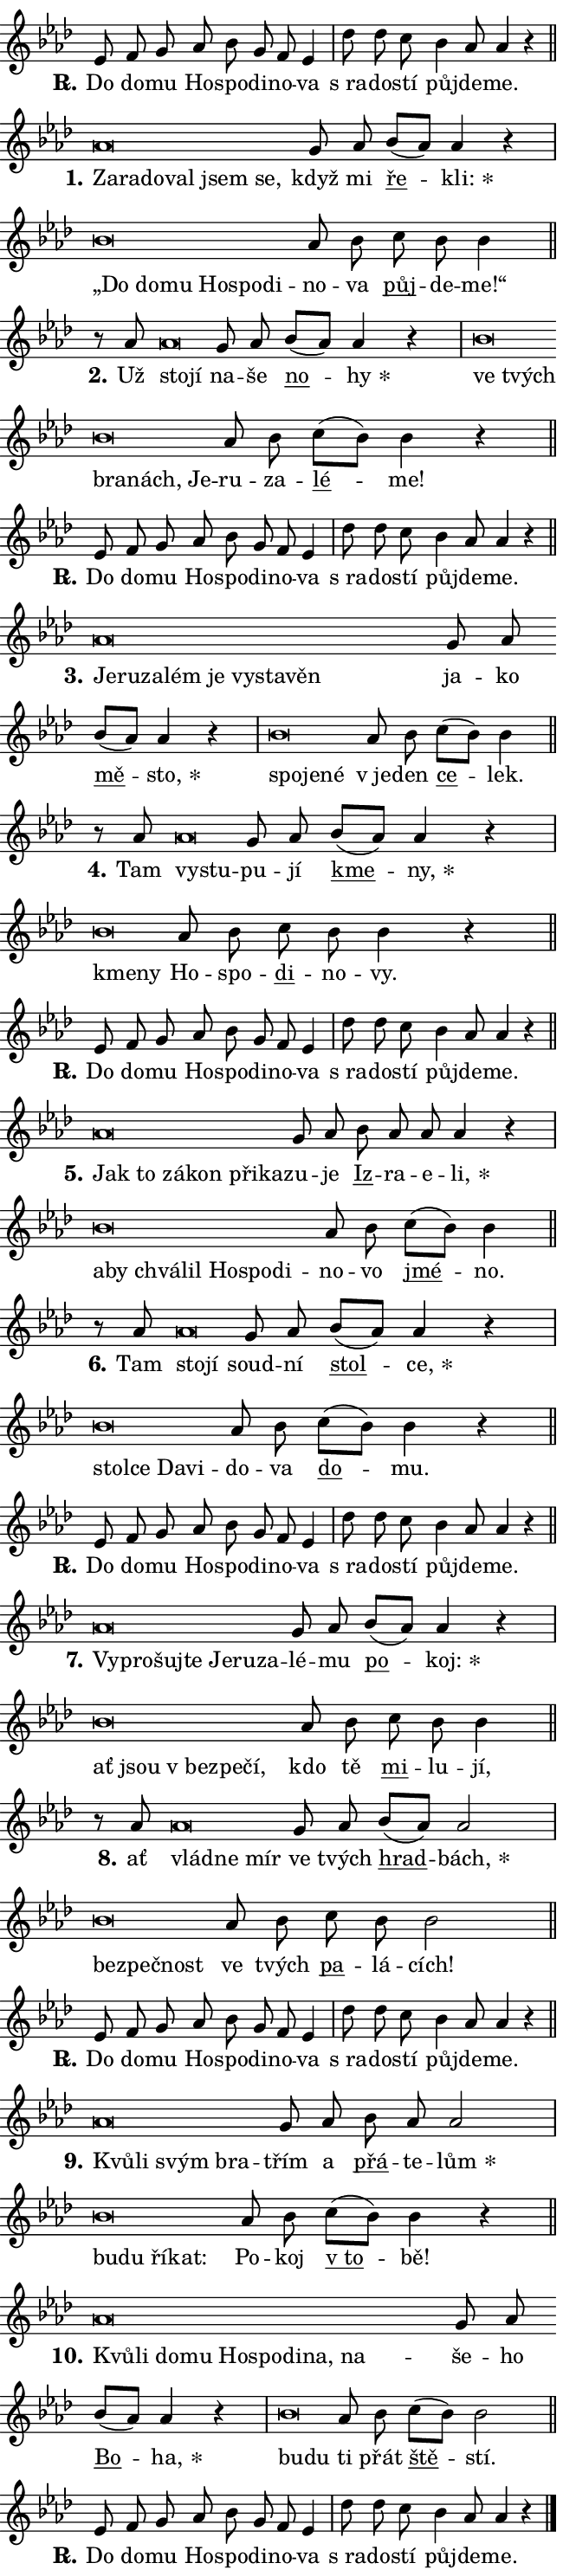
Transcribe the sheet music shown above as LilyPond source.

\version "2.24.0"
\header { tagline = "" }
\paper {
  indent = 0\cm
  top-margin = 0\cm
  right-margin = 0.13\cm % to fit lyric hyphens
  bottom-margin = 0\cm
  left-margin = 0\cm
  paper-width = 11\cm
  page-breaking = #ly:one-page-breaking
  system-system-spacing.basic-distance = #11
  score-system-spacing.basic-distance = #11
  ragged-last = ##f
}


%% Author: Thomas Morley
%% https://lists.gnu.org/archive/html/lilypond-user/2020-05/msg00002.html
#(define (line-position grob)
"Returns position of @var[grob} in current system:
   @code{'start}, if at first time-step
   @code{'end}, if at last time-step
   @code{'middle} otherwise
"
  (let* ((col (ly:item-get-column grob))
         (ln (ly:grob-object col 'left-neighbor))
         (rn (ly:grob-object col 'right-neighbor))
         (col-to-check-left (if (ly:grob? ln) ln col))
         (col-to-check-right (if (ly:grob? rn) rn col))
         (break-dir-left
           (and
             (ly:grob-property col-to-check-left 'non-musical #f)
             (ly:item-break-dir col-to-check-left)))
         (break-dir-right
           (and
             (ly:grob-property col-to-check-right 'non-musical #f)
             (ly:item-break-dir col-to-check-right))))
        (cond ((eqv? 1 break-dir-left) 'start)
              ((eqv? -1 break-dir-right) 'end)
              (else 'middle))))

#(define (tranparent-at-line-position vctor)
  (lambda (grob)
  "Relying on @code{line-position} select the relevant enry from @var{vctor}.
Used to determine transparency,"
    (case (line-position grob)
      ((end) (not (vector-ref vctor 0)))
      ((middle) (not (vector-ref vctor 1)))
      ((start) (not (vector-ref vctor 2))))))

noteHeadBreakVisibility =
#(define-music-function (break-visibility)(vector?)
"Makes @code{NoteHead}s transparent relying on @var{break-visibility}"
#{
  \override NoteHead.transparent =
    #(tranparent-at-line-position break-visibility)
#})

#(define delete-ledgers-for-transparent-note-heads
  (lambda (grob)
    "Reads whether a @code{NoteHead} is transparent.
If so this @code{NoteHead} is removed from @code{'note-heads} from
@var{grob}, which is supposed to be @code{LedgerLineSpanner}.
As a result ledgers are not printed for this @code{NoteHead}"
    (let* ((nhds-array (ly:grob-object grob 'note-heads))
           (nhds-list
             (if (ly:grob-array? nhds-array)
                 (ly:grob-array->list nhds-array)
                 '()))
           ;; Relies on the transparent-property being done before
           ;; Staff.LedgerLineSpanner.after-line-breaking is executed.
           ;; This is fragile ...
           (to-keep
             (remove
               (lambda (nhd)
                 (ly:grob-property nhd 'transparent #f))
               nhds-list)))
      ;; TODO find a better method to iterate over grob-arrays, similiar
      ;; to filter/remove etc for lists
      ;; For now rebuilt from scratch
      (set! (ly:grob-object grob 'note-heads)  '())
      (for-each
        (lambda (nhd)
          (ly:pointer-group-interface::add-grob grob 'note-heads nhd))
        to-keep))))

squashNotes = {
  \override NoteHead.X-extent = #'(-0.2 . 0.2)
  \override NoteHead.Y-extent = #'(-0.75 . 0)
  \override NoteHead.stencil =
    #(lambda (grob)
       (let ((pos (ly:grob-property grob 'staff-position)))
         (begin
           (if (< pos -7) (display "ERROR: Lower brevis then expected\n") (display ""))
           (if (<= pos -6) ly:text-interface::print ly:note-head::print))))
}
unSquashNotes = {
  \revert NoteHead.X-extent
  \revert NoteHead.Y-extent
  \revert NoteHead.stencil
}

hideNotes = \noteHeadBreakVisibility #begin-of-line-visible
unHideNotes = \noteHeadBreakVisibility #all-visible

% work-around for resetting accidentals
% https://lilypond.org/doc/v2.23/Documentation/notation/displaying-rhythms#unmetered-music
cadenzaMeasure = {
  \cadenzaOff
  \partial 1024 s1024
  \cadenzaOn
}

#(define-markup-command (accent layout props text) (markup?)
  "Underline accented syllable"
  (interpret-markup layout props
    #{\markup \override #'(offset . 4.3) \underline { #text }#}))

responsum = \markup \concat {
  "R" \hspace #-1.05 \path #0.1 #'((moveto 0 0.07) (lineto 0.9 0.8)) \hspace #0.05 "."
}

spaceSize = #0.6828661417322834 % exact space size for TeX Gyre Schola

\layout {
  \context {
    \Staff
    \remove "Time_signature_engraver"
    \override LedgerLineSpanner.after-line-breaking = #delete-ledgers-for-transparent-note-heads
  }
  \context {
    \Lyrics {
      \override LyricSpace.minimum-distance = \spaceSize
      \override LyricText.font-name = #"TeX Gyre Schola"
      \override LyricText.font-size = 1
      \override StanzaNumber.font-name = #"TeX Gyre Schola Bold"
      \override StanzaNumber.font-size = 1
    }
  }
  \context {
    \Score 
    \override NoteHead.text =
      #(lambda (grob) 
        (let ((pos (ly:grob-property grob 'staff-position)))
          #{\markup {
            \combine
              \halign #-0.55 \raise #(if (= pos -6) 0 0.5) \override #'(thickness . 2) \draw-line #'(3.2 . 0)
              \musicglyph "noteheads.sM1"
          }#}))
  }
}

% magnetic-lyrics.ily
%
%   written by
%     Jean Abou Samra <jean@abou-samra.fr>
%     Werner Lemberg <wl@gnu.org>
%
%   adapted by
%     Jiri Hon <jiri.hon@gmail.com>
%
% Version 2022-Apr-15

% https://www.mail-archive.com/lilypond-user@gnu.org/msg149350.html

#(define (Left_hyphen_pointer_engraver context)
   "Collect syllable-hyphen-syllable occurrences in lyrics and store
them in properties.  This engraver only looks to the left.  For
example, if the lyrics input is @code{foo -- bar}, it does the
following.

@itemize @bullet
@item
Set the @code{text} property of the @code{LyricHyphen} grob between
@q{foo} and @q{bar} to @code{foo}.

@item
Set the @code{left-hyphen} property of the @code{LyricText} grob with
text @q{foo} to the @code{LyricHyphen} grob between @q{foo} and
@q{bar}.
@end itemize

Use this auxiliary engraver in combination with the
@code{lyric-@/text::@/apply-@/magnetic-@/offset!} hook."
   (let ((hyphen #f)
         (text #f))
     (make-engraver
      (acknowledgers
       ((lyric-syllable-interface engraver grob source-engraver)
        (set! text grob)))
      (end-acknowledgers
       ((lyric-hyphen-interface engraver grob source-engraver)
        ;(when (not (grob::has-interface grob 'lyric-space-interface))
          (set! hyphen grob)));)
      ((stop-translation-timestep engraver)
       (when (and text hyphen)
         (ly:grob-set-object! text 'left-hyphen hyphen))
       (set! text #f)
       (set! hyphen #f)))))

#(define (lyric-text::apply-magnetic-offset! grob)
   "If the space between two syllables is less than the value in
property @code{LyricText@/.details@/.squash-threshold}, move the right
syllable to the left so that it gets concatenated with the left
syllable.

Use this function as a hook for
@code{LyricText@/.after-@/line-@/breaking} if the
@code{Left_@/hyphen_@/pointer_@/engraver} is active."
   (let ((hyphen (ly:grob-object grob 'left-hyphen #f)))
     (when hyphen
       (let ((left-text (ly:spanner-bound hyphen LEFT)))
         (when (grob::has-interface left-text 'lyric-syllable-interface)
           (let* ((common (ly:grob-common-refpoint grob left-text X))
                  (this-x-ext (ly:grob-extent grob common X))
                  (left-x-ext
                   (begin
                     ;; Trigger magnetism for left-text.
                     (ly:grob-property left-text 'after-line-breaking)
                     (ly:grob-extent left-text common X)))
                  ;; `delta` is the gap width between two syllables.
                  (delta (- (interval-start this-x-ext)
                            (interval-end left-x-ext)))
                  (details (ly:grob-property grob 'details))
                  (threshold (assoc-get 'squash-threshold details 0.2)))
             (when (< delta threshold)
               (let* (;; We have to manipulate the input text so that
                      ;; ligatures crossing syllable boundaries are not
                      ;; disabled.  For languages based on the Latin
                      ;; script this is essentially a beautification.
                      ;; However, for non-Western scripts it can be a
                      ;; necessity.
                      (lt (ly:grob-property left-text 'text))
                      (rt (ly:grob-property grob 'text))
                      (is-space (grob::has-interface hyphen 'lyric-space-interface))
                      (space (if is-space " " ""))
                      (extra-delta (if is-space spaceSize 0))
                      ;; Append new syllable.
                      (ltrt-space (if (and (string? lt) (string? rt))
                                (string-append lt space rt)
                                (make-concat-markup (list lt space rt))))
                      ;; Right-align `ltrt` to the right side.
                      (ltrt-space-markup (grob-interpret-markup
                               grob
                               (make-translate-markup
                                (cons (interval-length this-x-ext) 0)
                                (make-right-align-markup ltrt-space)))))
                 (begin
                   ;; Don't print `left-text`.
                   (ly:grob-set-property! left-text 'stencil #f)
                   ;; Set text and stencil (which holds all collected
                   ;; syllables so far) and shift it to the left.
                   (ly:grob-set-property! grob 'text ltrt-space)
                   (ly:grob-set-property! grob 'stencil ltrt-space-markup)
                   (ly:grob-translate-axis! grob (- (- delta extra-delta)) X))))))))))


#(define (lyric-hyphen::displace-bounds-first grob)
   ;; Make very sure this callback isn't triggered too early.
   (let ((left (ly:spanner-bound grob LEFT))
         (right (ly:spanner-bound grob RIGHT)))
     (ly:grob-property left 'after-line-breaking)
     (ly:grob-property right 'after-line-breaking)
     (ly:lyric-hyphen::print grob)))

squashThreshold = #0.4

\layout {
  \context {
    \Lyrics
    \consists #Left_hyphen_pointer_engraver
    \override LyricText.after-line-breaking =
      #lyric-text::apply-magnetic-offset!
    \override LyricHyphen.stencil = #lyric-hyphen::displace-bounds-first
    \override LyricText.details.squash-threshold = \squashThreshold
    \override LyricHyphen.minimum-distance = 0
    \override LyricHyphen.minimum-length = \squashThreshold
  }
}

squashText = \override LyricText.details.squash-threshold = 9999
unSquashText = \override LyricText.details.squash-threshold = \squashThreshold

leftText = \override LyricText.self-alignment-X = #LEFT
unLeftText = \revert LyricText.self-alignment-X

starOffset = #(lambda (grob) 
                (let ((x_offset (ly:self-alignment-interface::aligned-on-x-parent grob)))
                  (if (= x_offset 0) 0 (+ x_offset 1.2))))

star = #(define-music-function (syllable)(string?)
"Append star separator at the end of a syllable"
#{
  \once \override LyricText.X-offset = #starOffset
  \lyricmode { \markup {
    #syllable
    \override #'((font-name . "TeX Gyre Schola Bold")) \hspace #0.2 \lower #0.65 \larger "*"
  } }
#})

starAccent = #(define-music-function (syllable)(string?)
"Append star separator at the end of a syllable and make accent"
#{
  \once \override LyricText.X-offset = #starOffset
  \lyricmode { \markup {
    \accent #syllable
    \override #'((font-name . "TeX Gyre Schola Bold")) \hspace #0.2 \lower #0.65 \larger "*"
  } }
#})

breath = #(define-music-function (syllable)(string?)
"Append breathing indicator at the end of a syllable"
#{
  \lyricmode { \markup { #syllable "+" } }
#})

optionalBreath = #(define-music-function (syllable)(string?)
"Append optional breathing indicator at the end of a syllable"
#{
  \lyricmode { \markup { #syllable "(+)" } }
#})


\score {
    <<
        \new Voice = "melody" { \cadenzaOn \key as \major \relative { es'8 f g as bes g f es4 \cadenzaMeasure \bar "|" des'8 des c \bar "" bes4 as8 as4 r \cadenzaMeasure \bar "||" \break } }
        \new Lyrics \lyricsto "melody" { \lyricmode { \set stanza = \responsum
Do do -- mu Ho -- spo -- di -- no -- va "s ra" -- do -- stí půj -- de -- me. } }
    >>
    \layout {}
}

\score {
    <<
        \new Voice = "melody" { \cadenzaOn \key as \major \relative { \squashNotes as'\breve*1/16 \hideNotes \breve*1/16 \bar "" \breve*1/16 \bar "" \breve*1/16 \bar "" \breve*1/16 \breve*1/16 \bar "" \unHideNotes \unSquashNotes g8 as \bar "" bes[( as)] as4 r \cadenzaMeasure \bar "|" \squashNotes bes\breve*1/16 \hideNotes \breve*1/16 \bar "" \breve*1/16 \bar "" \breve*1/16 \bar "" \breve*1/16 \breve*1/16 \bar "" \unHideNotes \unSquashNotes as8 bes \bar "" c bes bes4 \cadenzaMeasure \bar "||" \break } }
        \new Lyrics \lyricsto "melody" { \lyricmode { \set stanza = "1."
\leftText Za -- \squashText ra -- do -- val jsem se, \unLeftText \unSquashText když mi \markup \accent ře -- \star kli: \leftText „Do \squashText do -- mu Ho -- spo -- di -- \unLeftText \unSquashText no -- va \markup \accent půj -- de -- me!“ } }
    >>
    \layout {}
}

\score {
    <<
        \new Voice = "melody" { \cadenzaOn \key as \major \relative { r8 as' \squashNotes as\breve*1/16 \hideNotes \breve*1/16 \bar "" \unHideNotes \unSquashNotes g8 as \bar "" bes[( as)] as4 r \cadenzaMeasure \bar "|" \squashNotes bes\breve*1/16 \hideNotes \breve*1/16 \bar "" \breve*1/16 \bar "" \breve*1/16 \breve*1/16 \bar "" \unHideNotes \unSquashNotes as8 bes \bar "" c[( bes)] bes4 r \cadenzaMeasure \bar "||" \break } }
        \new Lyrics \lyricsto "melody" { \lyricmode { \set stanza = "2."
Už \leftText sto -- \squashText jí \unLeftText \unSquashText na -- še \markup \accent no -- \star hy \leftText ve \squashText tvých bra -- nách, Je -- \unLeftText \unSquashText ru -- za -- \markup \accent lé -- me! } }
    >>
    \layout {}
}

\score {
    <<
        \new Voice = "melody" { \cadenzaOn \key as \major \relative { es'8 f g as bes g f es4 \cadenzaMeasure \bar "|" des'8 des c \bar "" bes4 as8 as4 r \cadenzaMeasure \bar "||" \break } }
        \new Lyrics \lyricsto "melody" { \lyricmode { \set stanza = \responsum
Do do -- mu Ho -- spo -- di -- no -- va "s ra" -- do -- stí půj -- de -- me. } }
    >>
    \layout {}
}

\score {
    <<
        \new Voice = "melody" { \cadenzaOn \key as \major \relative { \squashNotes as'\breve*1/16 \hideNotes \breve*1/16 \bar "" \breve*1/16 \bar "" \breve*1/16 \bar "" \breve*1/16 \bar "" \breve*1/16 \bar "" \breve*1/16 \breve*1/16 \bar "" \unHideNotes \unSquashNotes g8 as \bar "" bes[( as)] as4 r \cadenzaMeasure \bar "|" \squashNotes bes\breve*1/16 \hideNotes \breve*1/16 \breve*1/16 \bar "" \unHideNotes \unSquashNotes as8 bes \bar "" c[( bes)] bes4 \cadenzaMeasure \bar "||" \break } }
        \new Lyrics \lyricsto "melody" { \lyricmode { \set stanza = "3."
\leftText Je -- \squashText ru -- za -- lém je vy -- sta -- věn \unLeftText \unSquashText ja -- ko \markup \accent mě -- \star sto, \leftText spo -- \squashText je -- né \unLeftText \unSquashText "v je" -- den \markup \accent ce -- lek. } }
    >>
    \layout {}
}

\score {
    <<
        \new Voice = "melody" { \cadenzaOn \key as \major \relative { r8 as' \squashNotes as\breve*1/16 \hideNotes \breve*1/16 \bar "" \unHideNotes \unSquashNotes g8 as \bar "" bes[( as)] as4 r \cadenzaMeasure \bar "|" \squashNotes bes\breve*1/16 \hideNotes \breve*1/16 \bar "" \unHideNotes \unSquashNotes as8 bes \bar "" c bes bes4 r \cadenzaMeasure \bar "||" \break } }
        \new Lyrics \lyricsto "melody" { \lyricmode { \set stanza = "4."
Tam \leftText vy -- \squashText stu -- \unLeftText \unSquashText pu -- jí \markup \accent kme -- \star ny, \leftText kme -- \squashText ny \unLeftText \unSquashText Ho -- spo -- \markup \accent di -- no -- vy. } }
    >>
    \layout {}
}

\score {
    <<
        \new Voice = "melody" { \cadenzaOn \key as \major \relative { es'8 f g as bes g f es4 \cadenzaMeasure \bar "|" des'8 des c \bar "" bes4 as8 as4 r \cadenzaMeasure \bar "||" \break } }
        \new Lyrics \lyricsto "melody" { \lyricmode { \set stanza = \responsum
Do do -- mu Ho -- spo -- di -- no -- va "s ra" -- do -- stí půj -- de -- me. } }
    >>
    \layout {}
}

\score {
    <<
        \new Voice = "melody" { \cadenzaOn \key as \major \relative { \squashNotes as'\breve*1/16 \hideNotes \breve*1/16 \bar "" \breve*1/16 \bar "" \breve*1/16 \bar "" \breve*1/16 \breve*1/16 \bar "" \unHideNotes \unSquashNotes g8 as \bar "" bes as as as4 r \cadenzaMeasure \bar "|" \squashNotes bes\breve*1/16 \hideNotes \breve*1/16 \bar "" \breve*1/16 \bar "" \breve*1/16 \bar "" \breve*1/16 \bar "" \breve*1/16 \breve*1/16 \bar "" \unHideNotes \unSquashNotes as8 bes \bar "" c[( bes)] bes4 \cadenzaMeasure \bar "||" \break } }
        \new Lyrics \lyricsto "melody" { \lyricmode { \set stanza = "5."
\leftText Jak \squashText to zá -- kon při -- ka -- \unLeftText \unSquashText zu -- je \markup \accent Iz -- ra -- e -- \star li, \leftText a -- \squashText by chvá -- lil Ho -- spo -- di -- \unLeftText \unSquashText no -- vo \markup \accent jmé -- no. } }
    >>
    \layout {}
}

\score {
    <<
        \new Voice = "melody" { \cadenzaOn \key as \major \relative { r8 as' \squashNotes as\breve*1/16 \hideNotes \breve*1/16 \bar "" \unHideNotes \unSquashNotes g8 as \bar "" bes[( as)] as4 r \cadenzaMeasure \bar "|" \squashNotes bes\breve*1/16 \hideNotes \breve*1/16 \bar "" \breve*1/16 \breve*1/16 \bar "" \unHideNotes \unSquashNotes as8 bes \bar "" c[( bes)] bes4 r \cadenzaMeasure \bar "||" \break } }
        \new Lyrics \lyricsto "melody" { \lyricmode { \set stanza = "6."
Tam \leftText sto -- \squashText jí \unLeftText \unSquashText soud -- ní \markup \accent stol -- \star ce, \leftText stol -- \squashText ce Da -- vi -- \unLeftText \unSquashText do -- va \markup \accent do -- mu. } }
    >>
    \layout {}
}

\score {
    <<
        \new Voice = "melody" { \cadenzaOn \key as \major \relative { es'8 f g as bes g f es4 \cadenzaMeasure \bar "|" des'8 des c \bar "" bes4 as8 as4 r \cadenzaMeasure \bar "||" \break } }
        \new Lyrics \lyricsto "melody" { \lyricmode { \set stanza = \responsum
Do do -- mu Ho -- spo -- di -- no -- va "s ra" -- do -- stí půj -- de -- me. } }
    >>
    \layout {}
}

\score {
    <<
        \new Voice = "melody" { \cadenzaOn \key as \major \relative { \squashNotes as'\breve*1/16 \hideNotes \breve*1/16 \bar "" \breve*1/16 \bar "" \breve*1/16 \bar "" \breve*1/16 \bar "" \breve*1/16 \breve*1/16 \bar "" \unHideNotes \unSquashNotes g8 as \bar "" bes[( as)] as4 r \cadenzaMeasure \bar "|" \squashNotes bes\breve*1/16 \hideNotes \breve*1/16 \bar "" \breve*1/16 \bar "" \breve*1/16 \breve*1/16 \bar "" \unHideNotes \unSquashNotes as8 bes \bar "" c bes bes4 \cadenzaMeasure \bar "||" \break } }
        \new Lyrics \lyricsto "melody" { \lyricmode { \set stanza = "7."
\leftText Vy -- \squashText pro -- šuj -- te Je -- ru -- za -- \unLeftText \unSquashText lé -- mu \markup \accent po -- \star koj: \leftText ať \squashText jsou "v bez" -- pe -- čí, \unLeftText \unSquashText kdo tě \markup \accent mi -- lu -- jí, } }
    >>
    \layout {}
}

\score {
    <<
        \new Voice = "melody" { \cadenzaOn \key as \major \relative { r8 as' \squashNotes as\breve*1/16 \hideNotes \breve*1/16 \breve*1/16 \bar "" \unHideNotes \unSquashNotes g8 as \bar "" bes[( as)] as2 \cadenzaMeasure \bar "|" \squashNotes bes\breve*1/16 \hideNotes \breve*1/16 \breve*1/16 \bar "" \unHideNotes \unSquashNotes as8 bes \bar "" c bes bes2 \cadenzaMeasure \bar "||" \break } }
        \new Lyrics \lyricsto "melody" { \lyricmode { \set stanza = "8."
ať \leftText vlád -- \squashText ne mír \unLeftText \unSquashText ve tvých \markup \accent hrad -- \star bách, \leftText bez -- \squashText peč -- nost \unLeftText \unSquashText ve tvých \markup \accent pa -- lá -- cích! } }
    >>
    \layout {}
}

\score {
    <<
        \new Voice = "melody" { \cadenzaOn \key as \major \relative { es'8 f g as bes g f es4 \cadenzaMeasure \bar "|" des'8 des c \bar "" bes4 as8 as4 r \cadenzaMeasure \bar "||" \break } }
        \new Lyrics \lyricsto "melody" { \lyricmode { \set stanza = \responsum
Do do -- mu Ho -- spo -- di -- no -- va "s ra" -- do -- stí půj -- de -- me. } }
    >>
    \layout {}
}

\score {
    <<
        \new Voice = "melody" { \cadenzaOn \key as \major \relative { \squashNotes as'\breve*1/16 \hideNotes \breve*1/16 \bar "" \breve*1/16 \breve*1/16 \bar "" \unHideNotes \unSquashNotes g8 as \bar "" bes as as2 \cadenzaMeasure \bar "|" \squashNotes bes\breve*1/16 \hideNotes \breve*1/16 \bar "" \breve*1/16 \breve*1/16 \bar "" \unHideNotes \unSquashNotes as8 bes \bar "" c[( bes)] bes4 r \cadenzaMeasure \bar "||" \break } }
        \new Lyrics \lyricsto "melody" { \lyricmode { \set stanza = "9."
\leftText Kvů -- \squashText li svým bra -- \unLeftText \unSquashText třím a \markup \accent přá -- te -- \star lům \leftText bu -- \squashText du ří -- kat: \unLeftText \unSquashText Po -- koj \markup \accent "v to" -- bě! } }
    >>
    \layout {}
}

\score {
    <<
        \new Voice = "melody" { \cadenzaOn \key as \major \relative { \squashNotes as'\breve*1/16 \hideNotes \breve*1/16 \bar "" \breve*1/16 \bar "" \breve*1/16 \bar "" \breve*1/16 \bar "" \breve*1/16 \bar "" \breve*1/16 \bar "" \breve*1/16 \breve*1/16 \bar "" \unHideNotes \unSquashNotes g8 as \bar "" bes[( as)] as4 r \cadenzaMeasure \bar "|" \squashNotes bes\breve*1/16 \hideNotes \breve*1/16 \bar "" \unHideNotes \unSquashNotes as8 bes \bar "" c[( bes)] bes2 \cadenzaMeasure \bar "||" \break } }
        \new Lyrics \lyricsto "melody" { \lyricmode { \set stanza = "10."
\leftText Kvů -- \squashText li do -- mu Ho -- spo -- di -- na, na -- \unLeftText \unSquashText še -- ho \markup \accent Bo -- \star ha, \leftText bu -- \squashText du \unLeftText \unSquashText ti přát \markup \accent ště -- stí. } }
    >>
    \layout {}
}

\score {
    <<
        \new Voice = "melody" { \cadenzaOn \key as \major \relative { es'8 f g as bes g f es4 \cadenzaMeasure \bar "|" des'8 des c \bar "" bes4 as8 as4 r \cadenzaMeasure \bar "||" \break } \bar "|." }
        \new Lyrics \lyricsto "melody" { \lyricmode { \set stanza = \responsum
Do do -- mu Ho -- spo -- di -- no -- va "s ra" -- do -- stí půj -- de -- me. } }
    >>
    \layout {}
}
